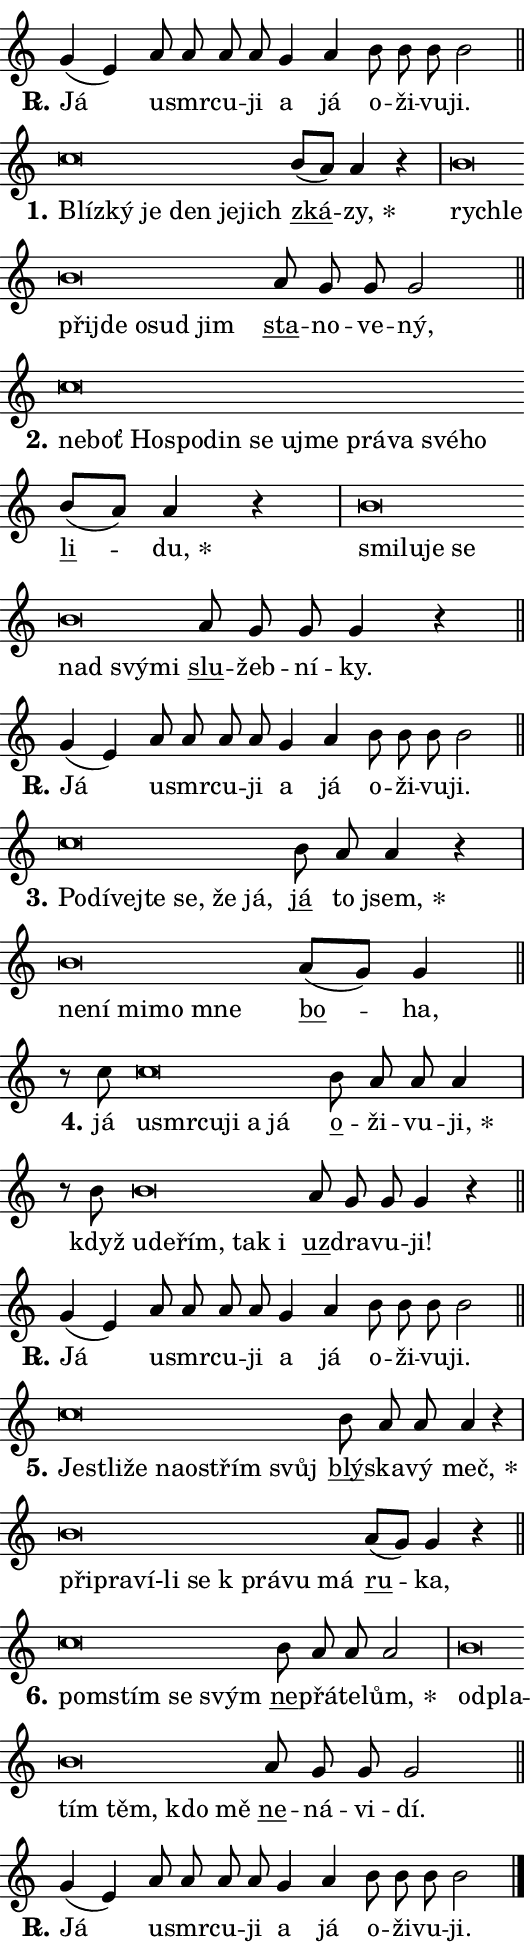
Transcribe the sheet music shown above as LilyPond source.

\version "2.24.0"
\header { tagline = "" }
\paper {
  indent = 0\cm
  top-margin = 0\cm
  right-margin = 0.13\cm % to fit lyric hyphens
  bottom-margin = 0\cm
  left-margin = 0\cm
  paper-width = 9\cm
  page-breaking = #ly:one-page-breaking
  system-system-spacing.basic-distance = #11
  score-system-spacing.basic-distance = #11
  ragged-last = ##f
}


%% Author: Thomas Morley
%% https://lists.gnu.org/archive/html/lilypond-user/2020-05/msg00002.html
#(define (line-position grob)
"Returns position of @var[grob} in current system:
   @code{'start}, if at first time-step
   @code{'end}, if at last time-step
   @code{'middle} otherwise
"
  (let* ((col (ly:item-get-column grob))
         (ln (ly:grob-object col 'left-neighbor))
         (rn (ly:grob-object col 'right-neighbor))
         (col-to-check-left (if (ly:grob? ln) ln col))
         (col-to-check-right (if (ly:grob? rn) rn col))
         (break-dir-left
           (and
             (ly:grob-property col-to-check-left 'non-musical #f)
             (ly:item-break-dir col-to-check-left)))
         (break-dir-right
           (and
             (ly:grob-property col-to-check-right 'non-musical #f)
             (ly:item-break-dir col-to-check-right))))
        (cond ((eqv? 1 break-dir-left) 'start)
              ((eqv? -1 break-dir-right) 'end)
              (else 'middle))))

#(define (tranparent-at-line-position vctor)
  (lambda (grob)
  "Relying on @code{line-position} select the relevant enry from @var{vctor}.
Used to determine transparency,"
    (case (line-position grob)
      ((end) (not (vector-ref vctor 0)))
      ((middle) (not (vector-ref vctor 1)))
      ((start) (not (vector-ref vctor 2))))))

noteHeadBreakVisibility =
#(define-music-function (break-visibility)(vector?)
"Makes @code{NoteHead}s transparent relying on @var{break-visibility}"
#{
  \override NoteHead.transparent =
    #(tranparent-at-line-position break-visibility)
#})

#(define delete-ledgers-for-transparent-note-heads
  (lambda (grob)
    "Reads whether a @code{NoteHead} is transparent.
If so this @code{NoteHead} is removed from @code{'note-heads} from
@var{grob}, which is supposed to be @code{LedgerLineSpanner}.
As a result ledgers are not printed for this @code{NoteHead}"
    (let* ((nhds-array (ly:grob-object grob 'note-heads))
           (nhds-list
             (if (ly:grob-array? nhds-array)
                 (ly:grob-array->list nhds-array)
                 '()))
           ;; Relies on the transparent-property being done before
           ;; Staff.LedgerLineSpanner.after-line-breaking is executed.
           ;; This is fragile ...
           (to-keep
             (remove
               (lambda (nhd)
                 (ly:grob-property nhd 'transparent #f))
               nhds-list)))
      ;; TODO find a better method to iterate over grob-arrays, similiar
      ;; to filter/remove etc for lists
      ;; For now rebuilt from scratch
      (set! (ly:grob-object grob 'note-heads)  '())
      (for-each
        (lambda (nhd)
          (ly:pointer-group-interface::add-grob grob 'note-heads nhd))
        to-keep))))

squashNotes = {
  \override NoteHead.X-extent = #'(-0.2 . 0.2)
  \override NoteHead.Y-extent = #'(-0.75 . 0)
  \override NoteHead.stencil =
    #(lambda (grob)
       (let ((pos (ly:grob-property grob 'staff-position)))
         (begin
           (if (< pos -7) (display "ERROR: Lower brevis then expected\n") (display ""))
           (if (<= pos -6) ly:text-interface::print ly:note-head::print))))
}
unSquashNotes = {
  \revert NoteHead.X-extent
  \revert NoteHead.Y-extent
  \revert NoteHead.stencil
}

hideNotes = \noteHeadBreakVisibility #begin-of-line-visible
unHideNotes = \noteHeadBreakVisibility #all-visible

% work-around for resetting accidentals
% https://lilypond.org/doc/v2.23/Documentation/notation/displaying-rhythms#unmetered-music
cadenzaMeasure = {
  \cadenzaOff
  \partial 1024 s1024
  \cadenzaOn
}

#(define-markup-command (accent layout props text) (markup?)
  "Underline accented syllable"
  (interpret-markup layout props
    #{\markup \override #'(offset . 4.3) \underline { #text }#}))

responsum = \markup \concat {
  "R" \hspace #-1.05 \path #0.1 #'((moveto 0 0.07) (lineto 0.9 0.8)) \hspace #0.05 "."
}

spaceSize = #0.6828661417322834 % exact space size for TeX Gyre Schola

\layout {
  \context {
    \Staff
    \remove "Time_signature_engraver"
    \override LedgerLineSpanner.after-line-breaking = #delete-ledgers-for-transparent-note-heads
  }
  \context {
    \Lyrics {
      \override LyricSpace.minimum-distance = \spaceSize
      \override LyricText.font-name = #"TeX Gyre Schola"
      \override LyricText.font-size = 1
      \override StanzaNumber.font-name = #"TeX Gyre Schola Bold"
      \override StanzaNumber.font-size = 1
    }
  }
  \context {
    \Score 
    \override NoteHead.text =
      #(lambda (grob) 
        (let ((pos (ly:grob-property grob 'staff-position)))
          #{\markup {
            \combine
              \halign #-0.55 \raise #(if (= pos -6) 0 0.5) \override #'(thickness . 2) \draw-line #'(3.2 . 0)
              \musicglyph "noteheads.sM1"
          }#}))
  }
}

% magnetic-lyrics.ily
%
%   written by
%     Jean Abou Samra <jean@abou-samra.fr>
%     Werner Lemberg <wl@gnu.org>
%
%   adapted by
%     Jiri Hon <jiri.hon@gmail.com>
%
% Version 2022-Apr-15

% https://www.mail-archive.com/lilypond-user@gnu.org/msg149350.html

#(define (Left_hyphen_pointer_engraver context)
   "Collect syllable-hyphen-syllable occurrences in lyrics and store
them in properties.  This engraver only looks to the left.  For
example, if the lyrics input is @code{foo -- bar}, it does the
following.

@itemize @bullet
@item
Set the @code{text} property of the @code{LyricHyphen} grob between
@q{foo} and @q{bar} to @code{foo}.

@item
Set the @code{left-hyphen} property of the @code{LyricText} grob with
text @q{foo} to the @code{LyricHyphen} grob between @q{foo} and
@q{bar}.
@end itemize

Use this auxiliary engraver in combination with the
@code{lyric-@/text::@/apply-@/magnetic-@/offset!} hook."
   (let ((hyphen #f)
         (text #f))
     (make-engraver
      (acknowledgers
       ((lyric-syllable-interface engraver grob source-engraver)
        (set! text grob)))
      (end-acknowledgers
       ((lyric-hyphen-interface engraver grob source-engraver)
        ;(when (not (grob::has-interface grob 'lyric-space-interface))
          (set! hyphen grob)));)
      ((stop-translation-timestep engraver)
       (when (and text hyphen)
         (ly:grob-set-object! text 'left-hyphen hyphen))
       (set! text #f)
       (set! hyphen #f)))))

#(define (lyric-text::apply-magnetic-offset! grob)
   "If the space between two syllables is less than the value in
property @code{LyricText@/.details@/.squash-threshold}, move the right
syllable to the left so that it gets concatenated with the left
syllable.

Use this function as a hook for
@code{LyricText@/.after-@/line-@/breaking} if the
@code{Left_@/hyphen_@/pointer_@/engraver} is active."
   (let ((hyphen (ly:grob-object grob 'left-hyphen #f)))
     (when hyphen
       (let ((left-text (ly:spanner-bound hyphen LEFT)))
         (when (grob::has-interface left-text 'lyric-syllable-interface)
           (let* ((common (ly:grob-common-refpoint grob left-text X))
                  (this-x-ext (ly:grob-extent grob common X))
                  (left-x-ext
                   (begin
                     ;; Trigger magnetism for left-text.
                     (ly:grob-property left-text 'after-line-breaking)
                     (ly:grob-extent left-text common X)))
                  ;; `delta` is the gap width between two syllables.
                  (delta (- (interval-start this-x-ext)
                            (interval-end left-x-ext)))
                  (details (ly:grob-property grob 'details))
                  (threshold (assoc-get 'squash-threshold details 0.2)))
             (when (< delta threshold)
               (let* (;; We have to manipulate the input text so that
                      ;; ligatures crossing syllable boundaries are not
                      ;; disabled.  For languages based on the Latin
                      ;; script this is essentially a beautification.
                      ;; However, for non-Western scripts it can be a
                      ;; necessity.
                      (lt (ly:grob-property left-text 'text))
                      (rt (ly:grob-property grob 'text))
                      (is-space (grob::has-interface hyphen 'lyric-space-interface))
                      (space (if is-space " " ""))
                      (extra-delta (if is-space spaceSize 0))
                      ;; Append new syllable.
                      (ltrt-space (if (and (string? lt) (string? rt))
                                (string-append lt space rt)
                                (make-concat-markup (list lt space rt))))
                      ;; Right-align `ltrt` to the right side.
                      (ltrt-space-markup (grob-interpret-markup
                               grob
                               (make-translate-markup
                                (cons (interval-length this-x-ext) 0)
                                (make-right-align-markup ltrt-space)))))
                 (begin
                   ;; Don't print `left-text`.
                   (ly:grob-set-property! left-text 'stencil #f)
                   ;; Set text and stencil (which holds all collected
                   ;; syllables so far) and shift it to the left.
                   (ly:grob-set-property! grob 'text ltrt-space)
                   (ly:grob-set-property! grob 'stencil ltrt-space-markup)
                   (ly:grob-translate-axis! grob (- (- delta extra-delta)) X))))))))))


#(define (lyric-hyphen::displace-bounds-first grob)
   ;; Make very sure this callback isn't triggered too early.
   (let ((left (ly:spanner-bound grob LEFT))
         (right (ly:spanner-bound grob RIGHT)))
     (ly:grob-property left 'after-line-breaking)
     (ly:grob-property right 'after-line-breaking)
     (ly:lyric-hyphen::print grob)))

squashThreshold = #0.4

\layout {
  \context {
    \Lyrics
    \consists #Left_hyphen_pointer_engraver
    \override LyricText.after-line-breaking =
      #lyric-text::apply-magnetic-offset!
    \override LyricHyphen.stencil = #lyric-hyphen::displace-bounds-first
    \override LyricText.details.squash-threshold = \squashThreshold
    \override LyricHyphen.minimum-distance = 0
    \override LyricHyphen.minimum-length = \squashThreshold
  }
}

squashText = \override LyricText.details.squash-threshold = 9999
unSquashText = \override LyricText.details.squash-threshold = \squashThreshold

leftText = \override LyricText.self-alignment-X = #LEFT
unLeftText = \revert LyricText.self-alignment-X

starOffset = #(lambda (grob) 
                (let ((x_offset (ly:self-alignment-interface::aligned-on-x-parent grob)))
                  (if (= x_offset 0) 0 (+ x_offset 1.2))))

star = #(define-music-function (syllable)(string?)
"Append star separator at the end of a syllable"
#{
  \once \override LyricText.X-offset = #starOffset
  \lyricmode { \markup {
    #syllable
    \override #'((font-name . "TeX Gyre Schola Bold")) \hspace #0.2 \lower #0.65 \larger "*"
  } }
#})

starAccent = #(define-music-function (syllable)(string?)
"Append star separator at the end of a syllable and make accent"
#{
  \once \override LyricText.X-offset = #starOffset
  \lyricmode { \markup {
    \accent #syllable
    \override #'((font-name . "TeX Gyre Schola Bold")) \hspace #0.2 \lower #0.65 \larger "*"
  } }
#})

breath = #(define-music-function (syllable)(string?)
"Append breathing indicator at the end of a syllable"
#{
  \lyricmode { \markup { #syllable "+" } }
#})

optionalBreath = #(define-music-function (syllable)(string?)
"Append optional breathing indicator at the end of a syllable"
#{
  \lyricmode { \markup { #syllable "(+)" } }
#})


\score {
    <<
        \new Voice = "melody" { \cadenzaOn \key c \major \relative { g'4( e) a8 a a a \bar "" g4 a \bar "" b8 b b b2 \cadenzaMeasure \bar "||" \break } }
        \new Lyrics \lyricsto "melody" { \lyricmode { \set stanza = \responsum
Já u -- smr -- cu -- ji a já o -- ži -- vu -- ji. } }
    >>
    \layout {}
}

\score {
    <<
        \new Voice = "melody" { \cadenzaOn \key c \major \relative { \squashNotes c''\breve*1/16 \hideNotes \breve*1/16 \bar "" \breve*1/16 \bar "" \breve*1/16 \bar "" \breve*1/16 \breve*1/16 \bar "" \unHideNotes \unSquashNotes \bar "" b8[( a)] a4 r \cadenzaMeasure \bar "|" \squashNotes b\breve*1/16 \hideNotes \breve*1/16 \bar "" \breve*1/16 \bar "" \breve*1/16 \bar "" \breve*1/16 \bar "" \breve*1/16 \breve*1/16 \bar "" \unHideNotes \unSquashNotes \bar "" a8 g g g2 \cadenzaMeasure \bar "||" \break } }
        \new Lyrics \lyricsto "melody" { \lyricmode { \set stanza = "1."
\leftText Blíz -- \squashText ký je den je -- jich \unLeftText \unSquashText \markup \accent zká -- \star zy, \leftText rych -- \squashText le při -- jde o -- sud jim \unLeftText \unSquashText \markup \accent sta -- no -- ve -- ný, } }
    >>
    \layout {}
}

\score {
    <<
        \new Voice = "melody" { \cadenzaOn \key c \major \relative { \squashNotes c''\breve*1/16 \hideNotes \breve*1/16 \bar "" \breve*1/16 \bar "" \breve*1/16 \bar "" \breve*1/16 \bar "" \breve*1/16 \bar "" \breve*1/16 \bar "" \breve*1/16 \bar "" \breve*1/16 \bar "" \breve*1/16 \bar "" \breve*1/16 \breve*1/16 \bar "" \unHideNotes \unSquashNotes \bar "" b8[( a)] a4 r \cadenzaMeasure \bar "|" \squashNotes b\breve*1/16 \hideNotes \breve*1/16 \bar "" \breve*1/16 \bar "" \breve*1/16 \bar "" \breve*1/16 \bar "" \breve*1/16 \breve*1/16 \bar "" \unHideNotes \unSquashNotes \bar "" a8 g g g4 r \cadenzaMeasure \bar "||" \break } }
        \new Lyrics \lyricsto "melody" { \lyricmode { \set stanza = "2."
\leftText ne -- \squashText boť Ho -- spo -- din se u -- jme prá -- va své -- ho \unLeftText \unSquashText \markup \accent li -- \star du, \leftText smi -- \squashText lu -- je se nad svý -- mi \unLeftText \unSquashText \markup \accent slu -- žeb -- ní -- ky. } }
    >>
    \layout {}
}

\score {
    <<
        \new Voice = "melody" { \cadenzaOn \key c \major \relative { g'4( e) a8 a a a \bar "" g4 a \bar "" b8 b b b2 \cadenzaMeasure \bar "||" \break } }
        \new Lyrics \lyricsto "melody" { \lyricmode { \set stanza = \responsum
Já u -- smr -- cu -- ji a já o -- ži -- vu -- ji. } }
    >>
    \layout {}
}

\score {
    <<
        \new Voice = "melody" { \cadenzaOn \key c \major \relative { \squashNotes c''\breve*1/16 \hideNotes \breve*1/16 \bar "" \breve*1/16 \bar "" \breve*1/16 \bar "" \breve*1/16 \bar "" \breve*1/16 \breve*1/16 \bar "" \unHideNotes \unSquashNotes \bar "" b8 a a4 r \cadenzaMeasure \bar "|" \squashNotes b\breve*1/16 \hideNotes \breve*1/16 \bar "" \breve*1/16 \bar "" \breve*1/16 \breve*1/16 \bar "" \unHideNotes \unSquashNotes \bar "" a8[( g)] g4 \cadenzaMeasure \bar "||" \break } }
        \new Lyrics \lyricsto "melody" { \lyricmode { \set stanza = "3."
\leftText Po -- \squashText dí -- vej -- te se, že já, \unLeftText \unSquashText \markup \accent já to \star jsem, \leftText ne -- \squashText ní mi -- mo mne \unLeftText \unSquashText \markup \accent bo -- ha, } }
    >>
    \layout {}
}

\score {
    <<
        \new Voice = "melody" { \cadenzaOn \key c \major \relative { r8 c''8 \squashNotes c\breve*1/16 \hideNotes \breve*1/16 \bar "" \breve*1/16 \bar "" \breve*1/16 \bar "" \breve*1/16 \breve*1/16 \bar "" \unHideNotes \unSquashNotes \bar "" b8 a a a4 \cadenzaMeasure \bar "|" r8 b8 \squashNotes b\breve*1/16 \hideNotes \breve*1/16 \bar "" \breve*1/16 \bar "" \breve*1/16 \breve*1/16 \bar "" \unHideNotes \unSquashNotes \bar "" a8 g g g4 r \cadenzaMeasure \bar "||" \break } }
        \new Lyrics \lyricsto "melody" { \lyricmode { \set stanza = "4."
já \leftText u -- \squashText smr -- cu -- ji a já \unLeftText \unSquashText \markup \accent o -- ži -- vu -- \star ji, když \leftText u -- \squashText de -- řím, tak i \unLeftText \unSquashText \markup \accent uz -- dra -- vu -- ji! } }
    >>
    \layout {}
}

\score {
    <<
        \new Voice = "melody" { \cadenzaOn \key c \major \relative { g'4( e) a8 a a a \bar "" g4 a \bar "" b8 b b b2 \cadenzaMeasure \bar "||" \break } }
        \new Lyrics \lyricsto "melody" { \lyricmode { \set stanza = \responsum
Já u -- smr -- cu -- ji a já o -- ži -- vu -- ji. } }
    >>
    \layout {}
}

\score {
    <<
        \new Voice = "melody" { \cadenzaOn \key c \major \relative { \squashNotes c''\breve*1/16 \hideNotes \breve*1/16 \bar "" \breve*1/16 \bar "" \breve*1/16 \bar "" \breve*1/16 \bar "" \breve*1/16 \breve*1/16 \bar "" \unHideNotes \unSquashNotes \bar "" b8 a a a4 r \cadenzaMeasure \bar "|" \squashNotes b\breve*1/16 \hideNotes \breve*1/16 \bar "" \breve*1/16 \bar "" \breve*1/16 \bar "" \breve*1/16 \bar "" \breve*1/16 \breve*1/16 \bar "" \unHideNotes \unSquashNotes \bar "" a8[( g)] g4 r \cadenzaMeasure \bar "||" \break } }
        \new Lyrics \lyricsto "melody" { \lyricmode { \set stanza = "5."
\leftText Je -- \squashText stli -- že na -- o -- střím svůj \unLeftText \unSquashText \markup \accent blý -- ska -- vý \star meč, \leftText při -- \squashText pra -- ví-li se "k prá" -- vu má \unLeftText \unSquashText \markup \accent ru -- ka, } }
    >>
    \layout {}
}

\score {
    <<
        \new Voice = "melody" { \cadenzaOn \key c \major \relative { \squashNotes c''\breve*1/16 \hideNotes \breve*1/16 \bar "" \breve*1/16 \breve*1/16 \bar "" \unHideNotes \unSquashNotes \bar "" b8 a a a2 \cadenzaMeasure \bar "|" \squashNotes b\breve*1/16 \hideNotes \breve*1/16 \bar "" \breve*1/16 \bar "" \breve*1/16 \bar "" \breve*1/16 \breve*1/16 \bar "" \unHideNotes \unSquashNotes \bar "" a8 g g g2 \cadenzaMeasure \bar "||" \break } }
        \new Lyrics \lyricsto "melody" { \lyricmode { \set stanza = "6."
\leftText po -- \squashText mstím se svým \unLeftText \unSquashText \markup \accent ne -- přá -- te -- \star lům, \leftText od -- \squashText pla -- tím těm, kdo mě \unLeftText \unSquashText \markup \accent ne -- ná -- vi -- dí. } }
    >>
    \layout {}
}

\score {
    <<
        \new Voice = "melody" { \cadenzaOn \key c \major \relative { g'4( e) a8 a a a \bar "" g4 a \bar "" b8 b b b2 \cadenzaMeasure \bar "||" \break } \bar "|." }
        \new Lyrics \lyricsto "melody" { \lyricmode { \set stanza = \responsum
Já u -- smr -- cu -- ji a já o -- ži -- vu -- ji. } }
    >>
    \layout {}
}
